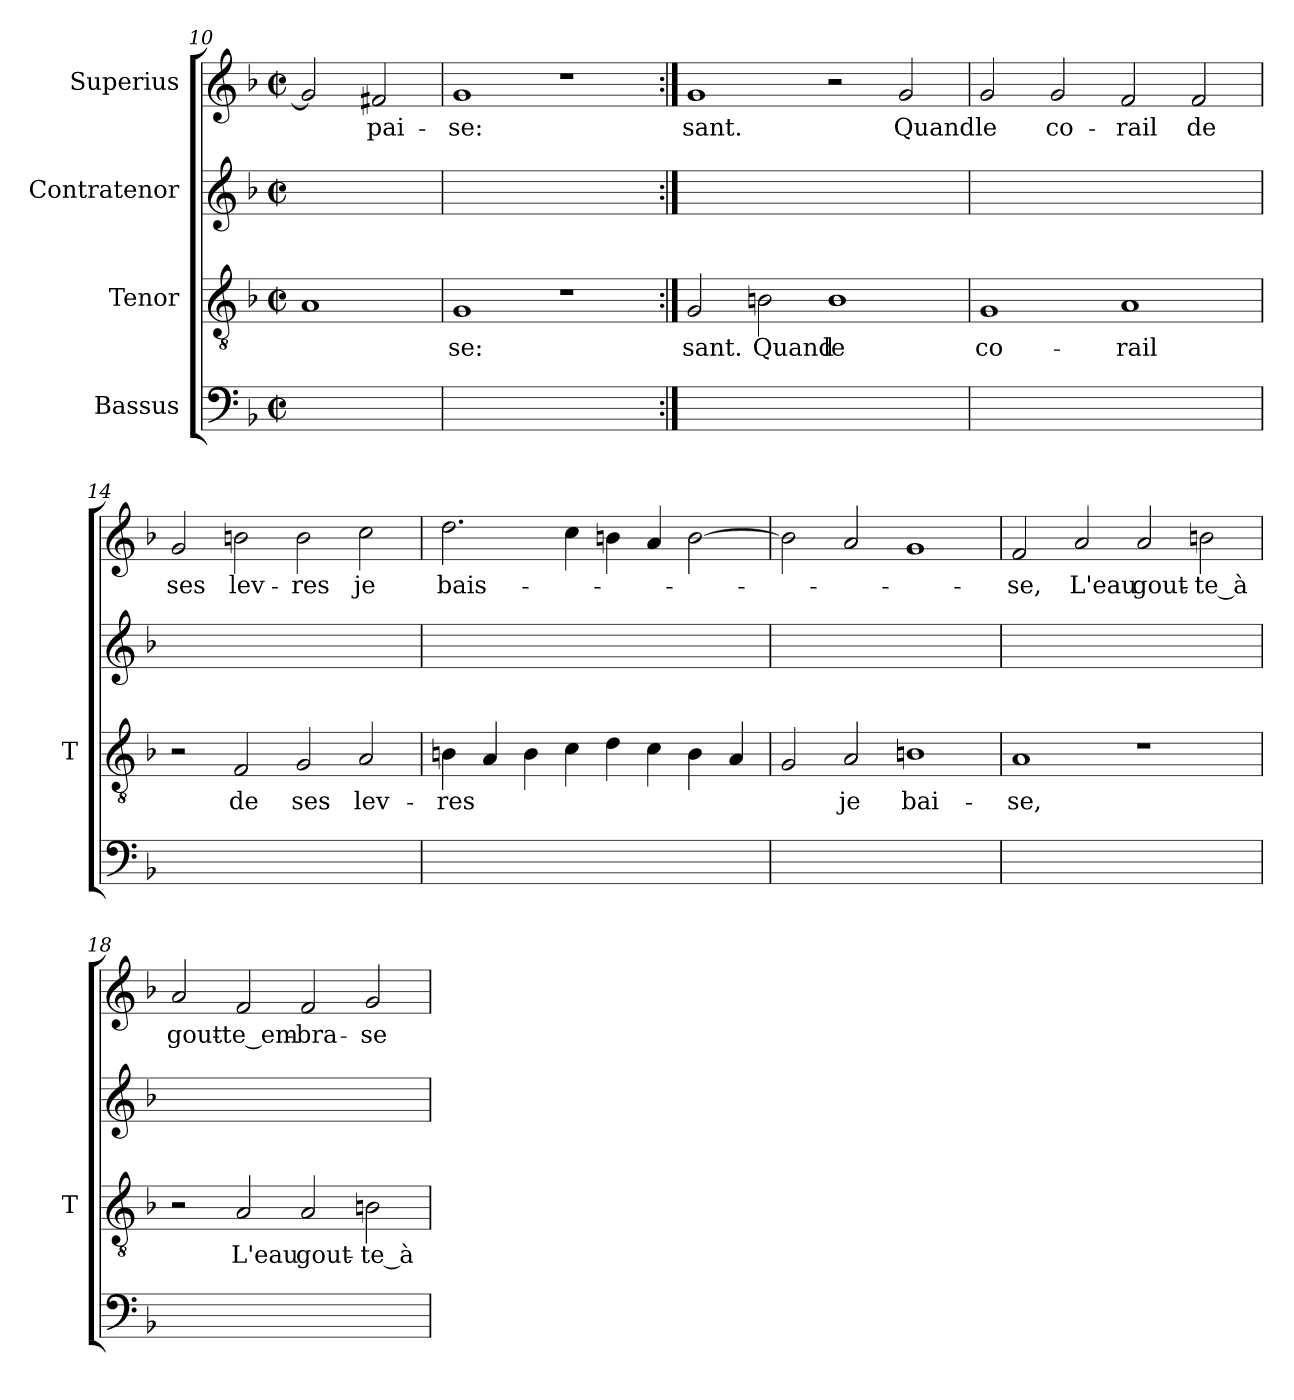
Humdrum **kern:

**kern	**kern	**text	**kern	**kern	**text
*part4	*part3	*part3	*part2	*part1	*part1
*staff4	*staff3	*staff3	*staff2	*staff1	*staff1
*I"Bassus	*I"Tenor	*	*I"Contratenor	*I"Superius	*
*	*I'T	*	*	*	*
*clefF4	*clefGv2	*	*clefG2	*clefG2	*
*k[b-]	*k[b-]	*	*k[b-]	*k[b-]	*
*F:	*F:	*	*F:	*F:	*
*M2/2	*M2/2	*	*M2/2	*M2/2	*
*met(c|)	*met(c|)	*	*met(c|)	*met(c|)	*
=10	=10	=10	=10	=10	=10
1ryy	1A	.	1ryy	2g]	.
.	.	.	.	2f#X	pai-
=11	=11	=11	=11	=11	=11
1ryy	1G	-se:	1ryy	1g	-se:
1ryy	1r	.	1ryy	1r	.
=12:|!	=12:|!	=12:|!	=12:|!	=12:|!	=12:|!
1ryy	2G	-sant.	1ryy	1g	-sant.
.	2B	-Quand	.	.	.
1ryy	1B	-le	1ryy	2r	.
.	.	.	.	2g	-Quand
=13	=13	=13	=13	=13	=13
1ryy	1G	co-	1ryy	2g	-le
.	.	.	.	2g	co-
1ryy	1A	-rail	1ryy	2f	-rail
.	.	.	.	2f	-de
=14	=14	=14	=14	=14	=14
1ryy	2r	.	1ryy	2g	-ses
.	2F	-de	.	2b	lev-
1ryy	2G	-ses	1ryy	2b	-res
.	2A	lev-	.	2cc	-je
!!LO:PB:g=z
=15	=15	=15	=15	=15	=15
1ryy	4B	-res	1ryy	2.dd	bais-
.	4A	.	.	.	.
.	4B	.	.	.	.
.	4c	.	.	4cc	.
1ryy	4d	.	1ryy	4b	.
.	4c	.	.	4a	.
.	4B	.	.	[2b	.
.	4A	.	.	.	.
=16	=16	=16	=16	=16	=16
1ryy	2G	.	1ryy	2b]	.
.	2A	-je	.	2a	.
1ryy	1B	bai-	1ryy	1g	.
=17	=17	=17	=17	=17	=17
1ryy	1A	-se,	1ryy	2f	-se,
.	.	.	.	2a	-L'eau
1ryy	1r	.	1ryy	2a	gout-
.	.	.	.	2b	-te_à
=18	=18	=18	=18	=18	=18
1ryy	2r	.	1ryy	2a	gout-
.	2A	-L'eau	.	2f	te_em-
1ryy	2A	gout-	1ryy	2f	bra-
.	2B	-te_à	.	2g	-se
=	=	=	=	=	=
*-	*-	*-	*-	*-	*-
